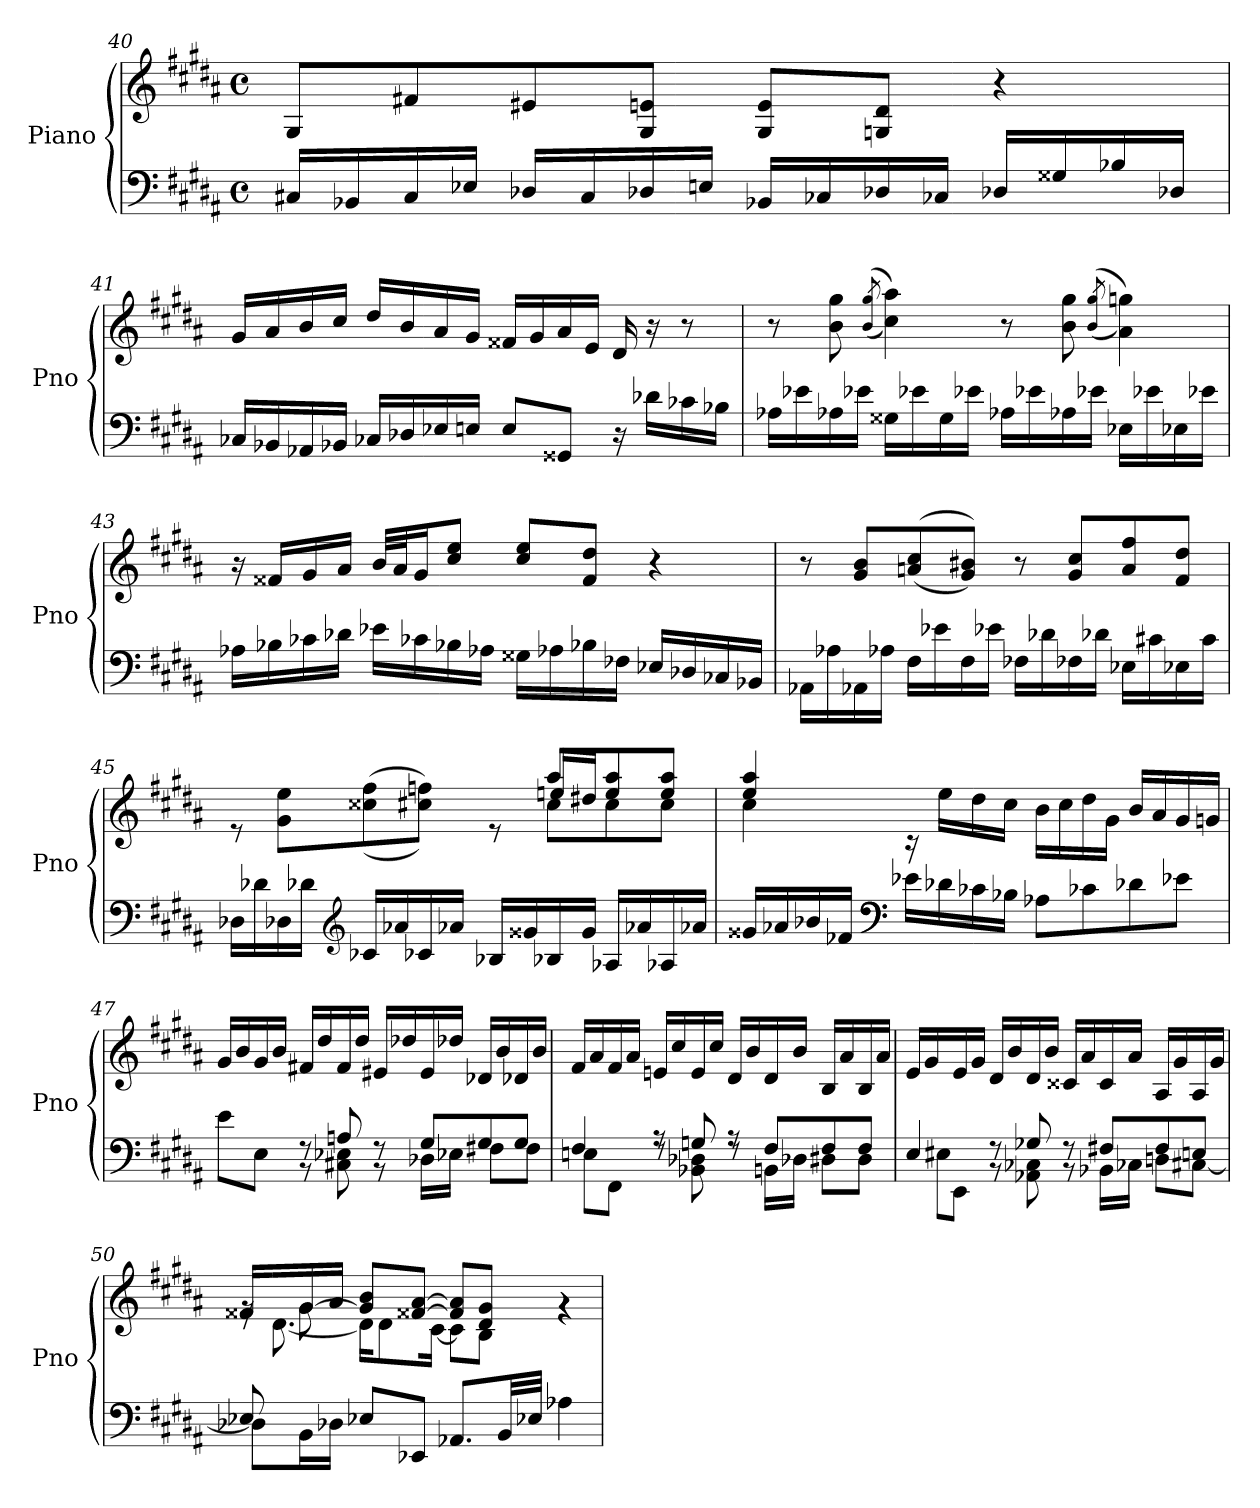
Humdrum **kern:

**kern	**kern
*part1	*part1
*staff2	*staff1
*I"Piano	*
*I'Pno	*
!!LO:LB:g=z
*clefF4	*clefG2
*k[f#c#g#d#a#]	*k[f#c#g#d#a#]
*M4/4	*M4/4
*met(c)	*met(c)
=40	=40
16C#Xi/LL	8G#/L
16BB-Xi/	.
16C#i/	8f#X/
16E-Xi/JJ	.
16D-Xi/LL	8e#X/
16C#i/	.
16D-Xi/	8G#/ 8en/J
16E/JJ	.
16BB-Xi/LL	8G#/ 8e/L
16C-Xi/	.
16D-Xi/	8Gni/ 8d#/J
16C-Xi/JJ	.
16D-Xi/LL	4r
16G##Xi/	.
16B-Xi/	.
16D-Xi/JJ	.
=41	=41
16C-Xi/LL	16g#/LL
16BB-Xi/	16a#/
16AA-Xi/	16b/
16BB-Xi/JJ	16cc#/JJ
16C-Xi/LL	16dd#/LL
16D-Xi/	16b/
16E-Xi/	16a#/
16E/JJ	16g#/JJ
8E/L	16f##X/LL
.	16g#/
8GG##Xi/J	16a#/
.	16e/JJ
16r	16d#/
16d-Xi\LL	16r
16c-Xi\	8r
16B-Xi\JJ	.
=42	=42
16A-Xi\LL	8r
16e-Xi\	.
16A-Xi\	8b\ 8gg#\
16e-Xi\JJ	.
.	((>8qb/ 8qgg#/
16G##Xi\LL	4cc#\ 4aa#\))
16e-Xi\	.
16G##i\	.
16e-Xi\JJ	.
16A-Xi\LL	8r
16e-Xi\	.
16A-Xi\	8b\ 8gg#\
16e-Xi\JJ	.
.	((>8qb/ 8qgg#/
16E-Xi\LL	4a#\ 4ggni\))
16e-Xi\	.
16E-Xi\	.
16e-Xi\JJ	.
!!LO:LB:g=z
=43	=43
16A-Xi\LL	16r
16B-Xi\	16f##X/LL
16c-Xi\	16g#/
16d-Xi\JJ	16a#/JJ
16e-Xi\LL	32b/LLL
.	32a#/J
16c-Xi\	16g#/J
16B-Xi\	8cc#/ 8ee/J
16A-Xi\JJ	.
16G##Xi\LL	8cc#/ 8ee/L
16A-Xi\	.
16B-Xi\	8f##/ 8dd#/J
16F-Xi\JJ	.
16E-Xi/LL	4r
16D-Xi/	.
16C-Xi/	.
16BB-Xi/JJ	.
=44	=44
16AA-Xi\LL	8r
16A-Xi\	.
16AA-Xi\	8g#/ 8b/L
16A-Xi\JJ	.
16F#\LL	((>8an/ 8cc#/
16e-Xi\	.
16F#\	8g#/ 8b#X/J))
16e-Xi\JJ	.
16F-Xi\LL	8r
16d-Xi\	.
16F-Xi\	8g#/ 8cc#/L
16d-Xi\JJ	.
16E-Xi\LL	8a/ 8ff#/
16c#Xi\	.
16E-Xi\	8f#/ 8dd#/J
16c#i\JJ	.
=45	=45
*^	*^
*	*^	*	*^
2ryy	2ryy	16D-Xi\LL	8re	2ryy	2ryy
.	.	16d-Xi\	.	.	.
.	.	16D-Xi\	8g#\ 8ee\L	.	.
.	.	16d-Xi\JJ	.	.	.
*clefG2	*	*	*	*	*
.	.	16c-Xi/LL	((>8cc##Xi\ 8ff#\	.	.
.	.	16a-Xi/	.	.	.
.	.	16c-Xi/	8cc#\ 8ffni\J))	.	.
.	.	16a-Xi/JJ	.	.	.
8ryy	8ryy	16B-Xi/LL	8re	8ryy	8ryy
.	.	16g##Xi/	.	.	.
4.ryy	8ryy	16B-Xi/	8aa#/L	8cc#\L	16een/LL
.	.	16g##i/JJ	.	.	16dd#X/JJ
.	4ryy	16A-Xi/LL	8ee/ 8aa#/	8cc#\	4ryy
.	.	16a-Xi/	.	.	.
.	.	16A-Xi/	8ee/ 8aa#/J	8cc#\J	.
.	.	16a-Xi/JJ	.	.	.
*	*v	*v	*	*	*
*	*	*	*v	*v
!!LO:LB:g=z
=46	=46	=46	=46
4ryy	16g##Xi/LL	4ee/ 4aa#/	4cc#\
.	16a-Xi/	.	.
.	16b-Xi/	.	.
.	16f-Xi/JJ	.	.
*clefF4	*	*	*
2.ryy	16e-Xi\LL	16rc	2.ryy
.	16d-Xi\	16ee\LL	.
.	16c-Xi\	16dd#\	.
.	16B-Xi\JJ	16cc#\JJ	.
.	8A-Xi\L	16b\LL	.
.	.	16cc#\	.
.	8c-Xi\	16dd#\	.
.	.	16g#\JJ	.
.	8d-Xi\	16b/LL	.
.	.	16a#/	.
.	8e-Xi\J	16g#/	.
.	.	16gni/JJ	.
=47	=47	=47	=47
8e\L	4ryy	16g#/LL	4ryy
.	.	16b/	.
8E\J	.	16g#/	.
.	.	16b/JJ	.
8rBB	8rF	16f#X/LL	2.ryy
.	.	16dd#/	.
8An/	8C#Xi\ 8E-Xi\	16f#/	.
.	.	16dd#/JJ	.
8rBB	8rF	16e#X/LL	.
.	.	16dd-Xi/	.
8G#/L	16D-Xi\LL	16e#/	.
.	16E-Xi\JJ	16dd-Xi/JJ	.
8G#/	8F#Xi\L	16d-Xi/LL	.
.	.	16b/	.
8G#/J	8F#i\J	16d-Xi/	.
.	.	16b/JJ	.
*	*	*v	*v
=48	=48	=48
4F#/	8En\L	16f#/LL
.	.	16a#/
.	8FF#\J	16f#/
.	.	16a#/JJ
8r	8rF	16en/LL
.	.	16cc#/
8Gn/	8BB-Xi\ 8D-Xi\	16e/
.	.	16cc#/JJ
8r	8rF	16d#/LL
.	.	16b/
8F#/L	16BB\LL	16d#/
.	16D-Xi\JJ	16b/JJ
8F#/	8D#\L	16B/LL
.	.	16a#/
8F#/J	8D#\J	16B/
.	.	16a#/JJ
!!LO:LB:g=z
=49	=49	=49
4E/	8E#i\L	16e/LL
.	.	16g#/
.	8EE\J	16e/
.	.	16g#/JJ
8rBB	8rF	16d#/LL
.	.	16b/
8G-Xi/	8AA-Xi\ 8C-Xi\	16d#/
.	.	16b/JJ
8rBB	8rF	16c##X/LL
.	.	16a#/
8F#Xi/L	16BB-Xi\LL	16c##/
.	16C-Xi\JJ	16a#/JJ
8F#i/	8Dni\L	16A#/LL
.	.	16g#/
8En/J	[8C#X\J	16A#/
.	.	16g#/JJ
=50	=50	=50
*	*^	*^
*	*	*	*	*^
*	*	*	*	*	*^
8ryy	8E-Xi/	8D-Xi\L]	16f##X/LL	16rg	8ryy	4ryy
.	.	.	16d#/yy	[8.d#\	.	.
8ryy	8ryy	16BB\L	16g#/	.	[8g#\	.
.	.	16D-Xi\JJ	16a#/JJ	.	.	.
2.ryy	8E-Xi/L	2.ryy	8g#/] 8b/L	16d#\KL]	2.ryy	2.ryy
.	.	.	.	8d#\	.	.
.	8EE-Xi/J	.	[8f##X/ [8a#/J	.	.	.
.	.	.	.	[16c#\Jk	.	.
.	8.AA-Xi/L	.	8f##/] 8a#/]L	8c#\L]	.	.
.	.	.	8d#/ 8g#/J	8B\J	.	.
.	32BB/LL	.	.	.	.	.
.	32E-Xi/JJJ	.	.	.	.	.
.	4A-Xi\	.	4rg	4rg	.	.
*v	*v	*v	*	*	*	*
*	*v	*v	*v	*v
=	=
*-	*-
